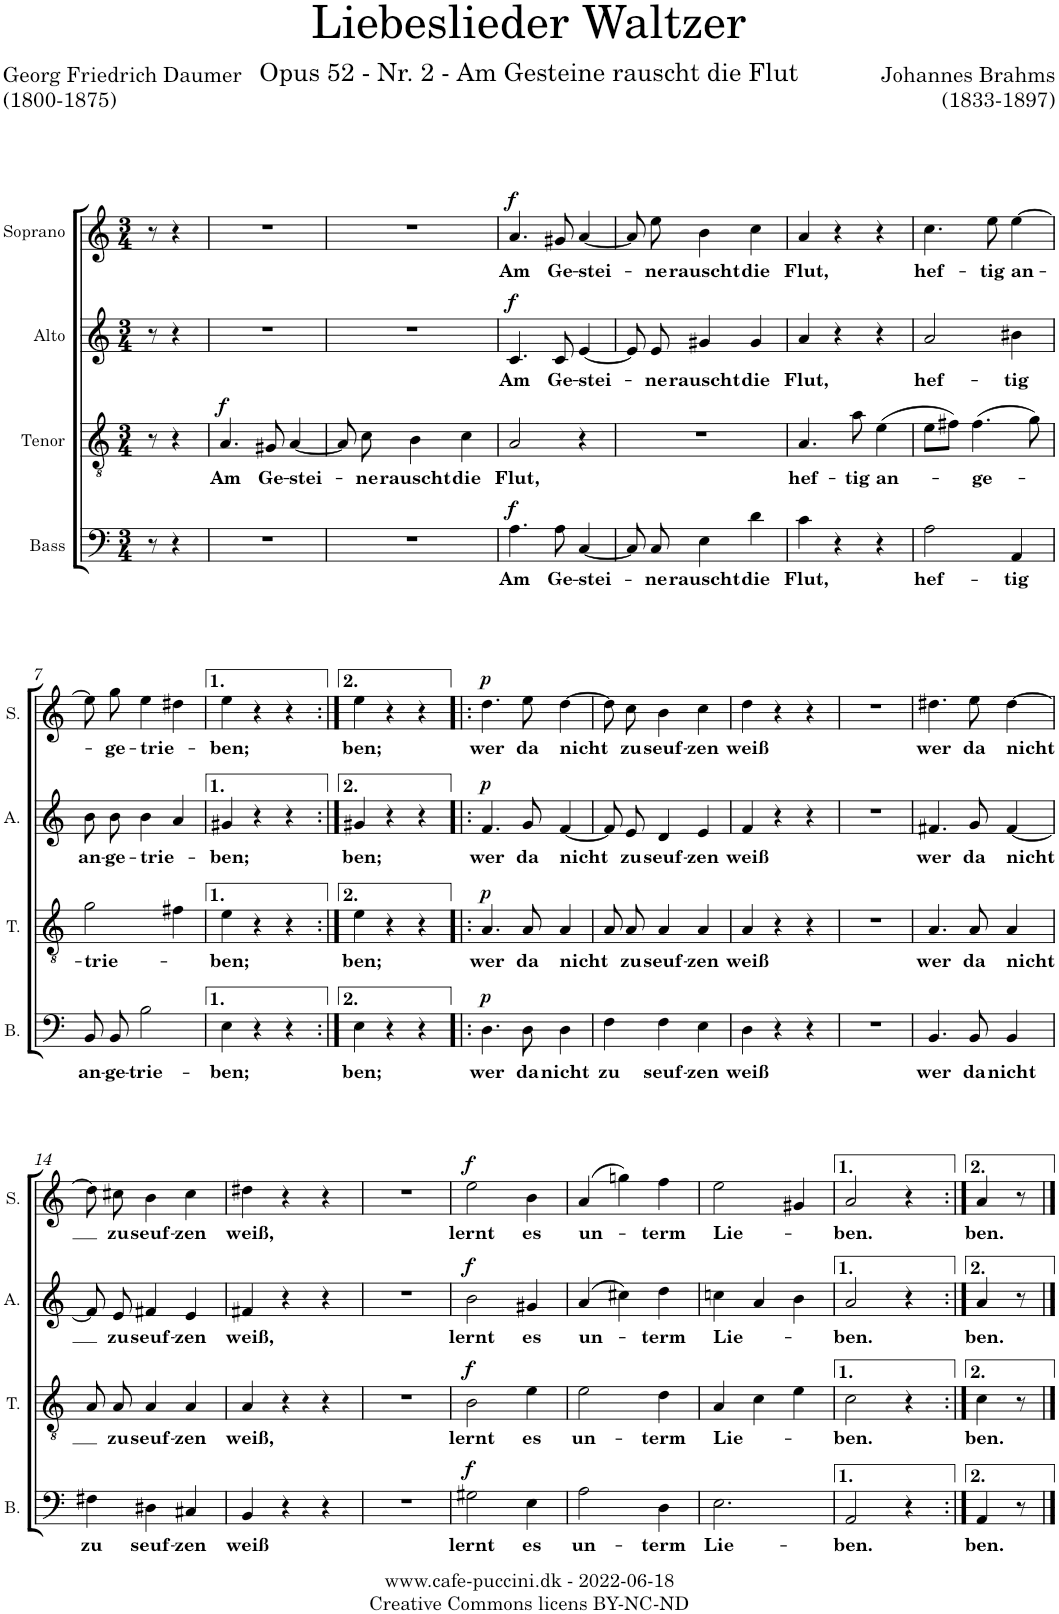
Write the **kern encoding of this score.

**kern	**text	**dynam	**kern	**text	**dynam	**kern	**text	**dynam	**kern	**text	**dynam
*part4	*part4	*part4	*part3	*part3	*part3	*part2	*part2	*part2	*part1	*part1	*part1
*staff4	*staff4	*staff4	*staff3	*staff3	*staff3	*staff2	*staff2	*staff2	*staff1	*staff1	*staff1
*I"Bass	*	*	*I"Tenor	*	*	*I"Alto	*	*	*I"Soprano	*	*
*I'B.	*	*	*I'T.	*	*	*I'A.	*	*	*I'S.	*	*
*clefF4	*	*	*clefGv2	*	*	*clefG2	*	*	*clefG2	*	*
*k[]	*	*	*k[]	*	*	*k[]	*	*	*k[]	*	*
*M3/4	*	*	*M3/4	*	*	*M3/4	*	*	*M3/4	*	*
=	=	=	=	=	=	=	=	=	=	=	=
8r	.	.	8r	.	.	8r	.	.	8r	.	.
4r	.	.	4r	.	.	4r	.	.	4r	.	.
=1	=1	=1	=1	=1	=1	=1	=1	=1	=1	=1	=1
!	!	!	!	!LO:LY:b	!LO:DY:a	!	!	!	!	!	!
2.r	.	.	4.A/	Am	f	2.r	.	.	2.r	.	.
!	!	!	!	!LO:LY:b	!	!	!	!	!	!	!
.	.	.	8G#X/	Ge-	.	.	.	.	.	.	.
!	!	!	!	!LO:LY:b	!	!	!	!	!	!	!
.	.	.	[4A/	-stei-	.	.	.	.	.	.	.
=2	=2	=2	=2	=2	=2	=2	=2	=2	=2	=2	=2
2.r	.	.	8A/]	.	.	2.r	.	.	2.r	.	.
!	!	!	!	!LO:LY:b	!	!	!	!	!	!	!
.	.	.	8c\	-ne	.	.	.	.	.	.	.
!	!	!	!	!LO:LY:b	!	!	!	!	!	!	!
.	.	.	4B\	rauscht	.	.	.	.	.	.	.
!	!	!	!	!LO:LY:b	!	!	!	!	!	!	!
.	.	.	4c\	die	.	.	.	.	.	.	.
=3	=3	=3	=3	=3	=3	=3	=3	=3	=3	=3	=3
!	!LO:LY:b	!LO:DY:a	!	!LO:LY:b	!	!	!LO:LY:b	!LO:DY:a	!	!LO:LY:b	!LO:DY:a
4.A\	Am	f	2A/	Flut,	.	4.c/	Am	f	4.a/	Am	f
!	!LO:LY:b	!	!	!	!	!	!LO:LY:b	!	!	!LO:LY:b	!
8A\	Ge-	.	.	.	.	8c/	Ge-	.	8g#X/	Ge-	.
!	!LO:LY:b	!	!	!	!	!	!LO:LY:b	!	!	!LO:LY:b	!
[4C/	-stei-	.	4r	.	.	[4e/	-stei-	.	[4a/	-stei-	.
=4	=4	=4	=4	=4	=4	=4	=4	=4	=4	=4	=4
8C/L]	.	.	2.r	.	.	8e/L]	.	.	8a\L]	.	.
!	!LO:LY:b	!	!	!	!	!	!LO:LY:b	!	!	!LO:LY:b	!
8C/J	-ne	.	.	.	.	8e/J	-ne	.	8ee\J	-ne	.
!	!LO:LY:b	!	!	!	!	!	!LO:LY:b	!	!	!LO:LY:b	!
4E\	rauscht	.	.	.	.	4g#X/	rauscht	.	4b\	rauscht	.
!	!LO:LY:b	!	!	!	!	!	!LO:LY:b	!	!	!LO:LY:b	!
4d\	die	.	.	.	.	4g#/	die	.	4cc\	die	.
=5	=5	=5	=5	=5	=5	=5	=5	=5	=5	=5	=5
!	!LO:LY:b	!	!	!LO:LY:b	!	!	!LO:LY:b	!	!	!LO:LY:b	!
4c\	Flut,	.	4.A/	hef-	.	4a/	Flut,	.	4a/	Flut,	.
4r	.	.	.	.	.	4r	.	.	4r	.	.
!	!	!	!	!LO:LY:b	!	!	!	!	!	!	!
.	.	.	8a\	-tig	.	.	.	.	.	.	.
!	!	!	!	!LO:LY:b	!	!	!	!	!	!	!
4r	.	.	(4e\	an-	.	4r	.	.	4r	.	.
=6	=6	=6	=6	=6	=6	=6	=6	=6	=6	=6	=6
!	!LO:LY:b	!	!	!	!	!	!LO:LY:b	!	!	!LO:LY:b	!
2A\	hef-	.	8e\L	.	.	2a/	hef-	.	4.cc\	hef-	.
.	.	.	8f#X\J)	.	.	.	.	.	.	.	.
!	!	!	!	!LO:LY:b	!	!	!	!	!	!	!
.	.	.	(4.f#\	-ge-	.	.	.	.	.	.	.
!	!	!	!	!	!	!	!	!	!	!LO:LY:b	!
.	.	.	.	.	.	.	.	.	8ee\	-tig	.
!	!LO:LY:b	!	!	!	!	!	!LO:LY:b	!	!	!LO:LY:b	!
4AA/	-tig	.	.	.	.	4b#X\	-tig	.	[4ee\	an-	.
.	.	.	8g\)	.	.	.	.	.	.	.	.
!!LO:LB:g=z
=7	=7	=7	=7	=7	=7	=7	=7	=7	=7	=7	=7
!	!LO:LY:b	!	!	!LO:LY:b	!	!	!LO:LY:b	!	!	!	!
8BB/L	an-	.	2g\	-trie-	.	8b\L	an-	.	8ee\L]	.	.
!	!LO:LY:b	!	!	!	!	!	!LO:LY:b	!	!	!LO:LY:b	!
8BB/J	-ge-	.	.	.	.	8b\J	-ge-	.	8gg\J	-ge-	.
!	!LO:LY:b	!	!	!	!	!	!LO:LY:b	!	!	!LO:LY:b	!
2B\	-trie-	.	.	.	.	4b\	-trie-	.	4ee\	-trie-	.
.	.	.	4f#X\	.	.	4a/	.	.	4dd#X\	.	.
=8	=8	=8	=8	=8	=8	=8	=8	=8	=8	=8	=8
!	!LO:LY:b	!	!	!LO:LY:b	!	!	!LO:LY:b	!	!	!LO:LY:b	!
4E\	-ben;	.	4e\	-ben;	.	4g#X/	-ben;	.	4ee\	-ben;	.
4r	.	.	4r	.	.	4r	.	.	4r	.	.
4r	.	.	4r	.	.	4r	.	.	4r	.	.
=8X1:|!	=8X1:|!	=8X1:|!	=8X1:|!	=8X1:|!	=8X1:|!	=8X1:|!	=8X1:|!	=8X1:|!	=8X1:|!	=8X1:|!	=8X1:|!
!	!LO:LY:b	!	!	!LO:LY:b	!	!	!LO:LY:b	!	!	!LO:LY:b	!
4E\	ben;	.	4e\	ben;	.	4g#X/	ben;	.	4ee\	ben;	.
4r	.	.	4r	.	.	4r	.	.	4r	.	.
4r	.	.	4r	.	.	4r	.	.	4r	.	.
=9!|:	=9!|:	=9!|:	=9!|:	=9!|:	=9!|:	=9!|:	=9!|:	=9!|:	=9!|:	=9!|:	=9!|:
!	!LO:LY:b	!LO:DY:a	!	!LO:LY:b	!LO:DY:a	!	!LO:LY:b	!LO:DY:a	!	!LO:LY:b	!LO:DY:a
4.D\	wer	p	4.A/	wer	p	4.f/	wer	p	4.dd\	wer	p
!	!LO:LY:b	!	!	!LO:LY:b	!	!	!LO:LY:b	!	!	!LO:LY:b	!
8D\	da	.	8A/	da	.	8g/	da	.	8ee\	da	.
!	!LO:LY:b	!	!	!LO:LY:b	!	!	!LO:LY:b	!	!	!LO:LY:b	!
4D\	nicht	.	4A/	nicht	.	[4f/	nicht	.	[4dd\	nicht	.
=10	=10	=10	=10	=10	=10	=10	=10	=10	=10	=10	=10
!	!LO:LY:b	!	!	!	!	!	!	!	!	!	!
4F\	zu	.	8A/	.	.	8f/L]	.	.	8dd\L]	.	.
!	!	!	!	!LO:LY:b	!	!	!LO:LY:b	!	!	!LO:LY:b	!
.	.	.	8A/	zu	.	8e/J	zu	.	8cc\J	zu	.
!	!LO:LY:b	!	!	!LO:LY:b	!	!	!LO:LY:b	!	!	!LO:LY:b	!
4F\	seuf-	.	4A/	seuf-	.	4d/	seuf-	.	4b\	seuf-	.
!	!LO:LY:b	!	!	!LO:LY:b	!	!	!LO:LY:b	!	!	!LO:LY:b	!
4E\	-zen	.	4A/	-zen	.	4e/	-zen	.	4cc\	-zen	.
=11	=11	=11	=11	=11	=11	=11	=11	=11	=11	=11	=11
!	!LO:LY:b	!	!	!LO:LY:b	!	!	!LO:LY:b	!	!	!LO:LY:b	!
4D\	weiß	.	4A/	weiß	.	4f/	weiß	.	4dd\	weiß	.
4r	.	.	4r	.	.	4r	.	.	4r	.	.
4r	.	.	4r	.	.	4r	.	.	4r	.	.
=12	=12	=12	=12	=12	=12	=12	=12	=12	=12	=12	=12
2.r	.	.	2.r	.	.	2.r	.	.	2.r	.	.
=13	=13	=13	=13	=13	=13	=13	=13	=13	=13	=13	=13
!	!LO:LY:b	!	!	!LO:LY:b	!	!	!LO:LY:b	!	!	!LO:LY:b	!
4.BB/	wer	.	4.A/	wer	.	4.f#X/	wer	.	4.dd#X\	wer	.
!	!LO:LY:b	!	!	!LO:LY:b	!	!	!LO:LY:b	!	!	!LO:LY:b	!
8BB/	da	.	8A/	da	.	8g/	da	.	8ee\	da	.
!	!LO:LY:b	!	!	!LO:LY:b	!	!	!LO:LY:b	!	!	!LO:LY:b	!
4BB/	nicht	.	4A/	nicht	.	[4f#/	nicht	.	[4dd#\	nicht	.
!!LO:LB:g=z
=14	=14	=14	=14	=14	=14	=14	=14	=14	=14	=14	=14
!	!LO:LY:b	!	!	!	!	!	!	!	!	!	!
4F#X\	zu	.	8A/	.	.	8f#/L]	.	.	8dd#\L]	.	.
!	!	!	!	!LO:LY:b	!	!	!LO:LY:b	!	!	!LO:LY:b	!
.	.	.	8A/	zu	.	8e/J	zu	.	8cc#X\J	zu	.
!	!LO:LY:b	!	!	!LO:LY:b	!	!	!LO:LY:b	!	!	!LO:LY:b	!
4D#X\	seuf-	.	4A/	seuf-	.	4f#X/	seuf-	.	4b\	seuf-	.
!	!LO:LY:b	!	!	!LO:LY:b	!	!	!LO:LY:b	!	!	!LO:LY:b	!
4C#X/	-zen	.	4A/	-zen	.	4e/	-zen	.	4cc#\	-zen	.
=15	=15	=15	=15	=15	=15	=15	=15	=15	=15	=15	=15
!	!LO:LY:b	!	!	!LO:LY:b	!	!	!LO:LY:b	!	!	!LO:LY:b	!
4BB/	weiß	.	4A/	weiß,	.	4f#X/	weiß,	.	4dd#X\	weiß,	.
4r	.	.	4r	.	.	4r	.	.	4r	.	.
4r	.	.	4r	.	.	4r	.	.	4r	.	.
=16	=16	=16	=16	=16	=16	=16	=16	=16	=16	=16	=16
2.r	.	.	2.r	.	.	2.r	.	.	2.r	.	.
=17	=17	=17	=17	=17	=17	=17	=17	=17	=17	=17	=17
!	!LO:LY:b	!LO:DY:a	!	!LO:LY:b	!LO:DY:a	!	!LO:LY:b	!LO:DY:a	!	!LO:LY:b	!LO:DY:a
2G#X\	lernt	f	2B\	lernt	f	2b\	lernt	f	2ee\	lernt	f
!	!LO:LY:b	!	!	!LO:LY:b	!	!	!LO:LY:b	!	!	!LO:LY:b	!
4E\	es	.	4e\	es	.	4g#X/	es	.	4b\	es	.
=18	=18	=18	=18	=18	=18	=18	=18	=18	=18	=18	=18
!	!LO:LY:b	!	!	!LO:LY:b	!	!	!LO:LY:b	!	!	!LO:LY:b	!
2A\	un-	.	2e\	un-	.	(4a/	un-	.	(4a/	un-	.
.	.	.	.	.	.	4cc#X\)	.	.	4ggn\)	.	.
!	!LO:LY:b	!	!	!LO:LY:b	!	!	!LO:LY:b	!	!	!LO:LY:b	!
4D\	-term	.	4d\	-term	.	4dd\	-term	.	4ff\	-term	.
=19	=19	=19	=19	=19	=19	=19	=19	=19	=19	=19	=19
!	!LO:LY:b	!	!	!LO:LY:b	!	!	!LO:LY:b	!	!	!LO:LY:b	!
2.E\	Lie-	.	4A/	Lie-	.	4ccn\	Lie-	.	2ee\	Lie-	.
.	.	.	4c\	.	.	4a/	.	.	.	.	.
.	.	.	4e\	.	.	4b\	.	.	4g#X/	.	.
=20	=20	=20	=20	=20	=20	=20	=20	=20	=20	=20	=20
!	!LO:LY:b	!	!	!LO:LY:b	!	!	!LO:LY:b	!	!	!LO:LY:b	!
2AA/	-ben.	.	2c\	-ben.	.	2a/	-ben.	.	2a/	-ben.	.
4r	.	.	4r	.	.	4r	.	.	4r	.	.
=20X2:|!	=20X2:|!	=20X2:|!	=20X2:|!	=20X2:|!	=20X2:|!	=20X2:|!	=20X2:|!	=20X2:|!	=20X2:|!	=20X2:|!	=20X2:|!
!	!LO:LY:b	!	!	!LO:LY:b	!	!	!LO:LY:b	!	!	!LO:LY:b	!
4AA/	ben.	.	4c\	ben.	.	4a/	ben.	.	4a/	ben.	.
8r	.	.	8r	.	.	8r	.	.	8r	.	.
==	==	==	==	==	==	==	==	==	==	==	==
*-	*-	*-	*-	*-	*-	*-	*-	*-	*-	*-	*-
